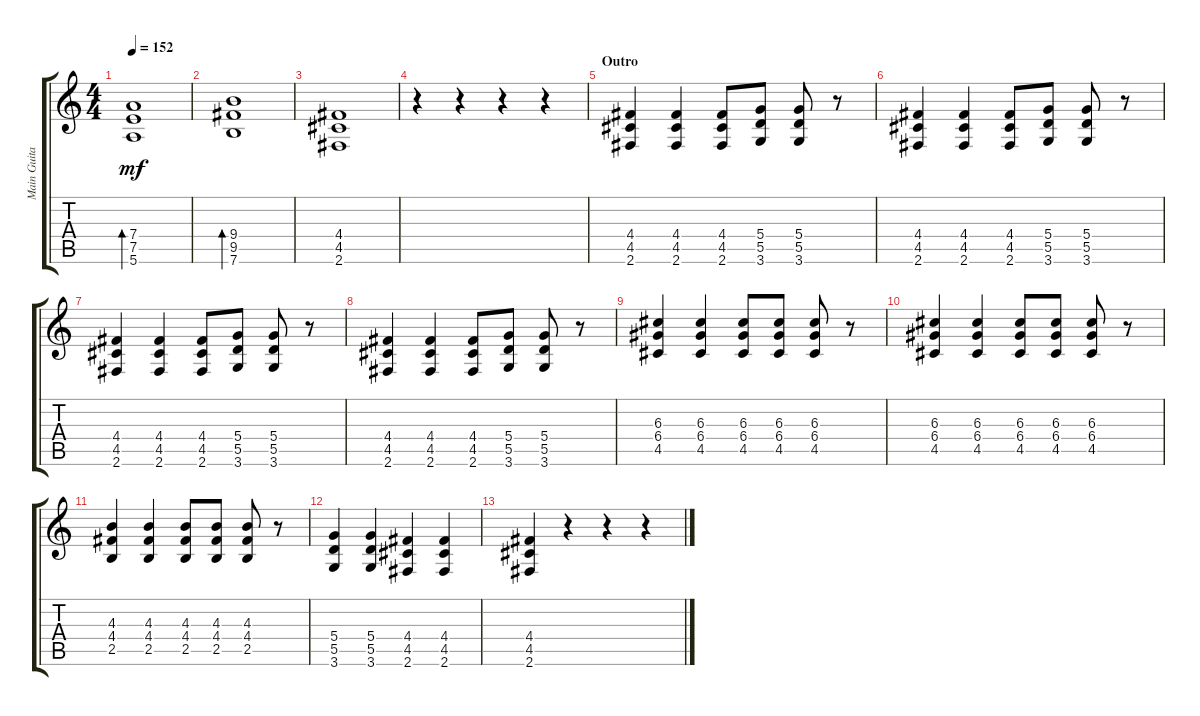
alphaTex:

\track ("Main Guitar" "Main Guita") {instrument distortionguitar}
\staff {score tabs}
\tuning (E4 B3 G3 D3 A2 E2) {hide}
\ts (4 4)
\tempo 152
\clef g2
\ks c
(7.4 7.5 5.6).1{bd 30 dy mf} |
(9.4 9.5 7.6).1{bd 30} |
(4.4 4.5 2.6).1 |
r.4 r.4 r.4 r.4 |
\section ("" "Outro")
(4.4 4.5 2.6).4 (4.4 4.5 2.6).4 (4.4 4.5 2.6).8 (5.4 5.5 3.6).8 (5.4 5.5 3.6).8 r.8 |
(4.4 4.5 2.6).4 (4.4 4.5 2.6).4 (4.4 4.5 2.6).8 (5.4 5.5 3.6).8 (5.4 5.5 3.6).8 r.8 |
(4.4 4.5 2.6).4 (4.4 4.5 2.6).4 (4.4 4.5 2.6).8 (5.4 5.5 3.6).8 (5.4 5.5 3.6).8 r.8 |
(4.4 4.5 2.6).4 (4.4 4.5 2.6).4 (4.4 4.5 2.6).8 (5.4 5.5 3.6).8 (5.4 5.5 3.6).8 r.8 |
(6.3 6.4 4.5).4 (6.3 6.4 4.5).4 (6.3 6.4 4.5).8 (6.3 6.4 4.5).8 (6.3 6.4 4.5).8 r.8 |
(6.3 6.4 4.5).4 (6.3 6.4 4.5).4 (6.3 6.4 4.5).8 (6.3 6.4 4.5).8 (6.3 6.4 4.5).8 r.8 |
(4.3 4.4 2.5).4 (4.3 4.4 2.5).4 (4.3 4.4 2.5).8 (4.3 4.4 2.5).8 (4.3 4.4 2.5).8 r.8 |
(5.4 5.5 3.6).4 (5.4 5.5 3.6).4 (4.4 4.5 2.6).4 (4.4 4.5 2.6).4 |
(4.4 4.5 2.6).4 r.4 r.4 r.4
